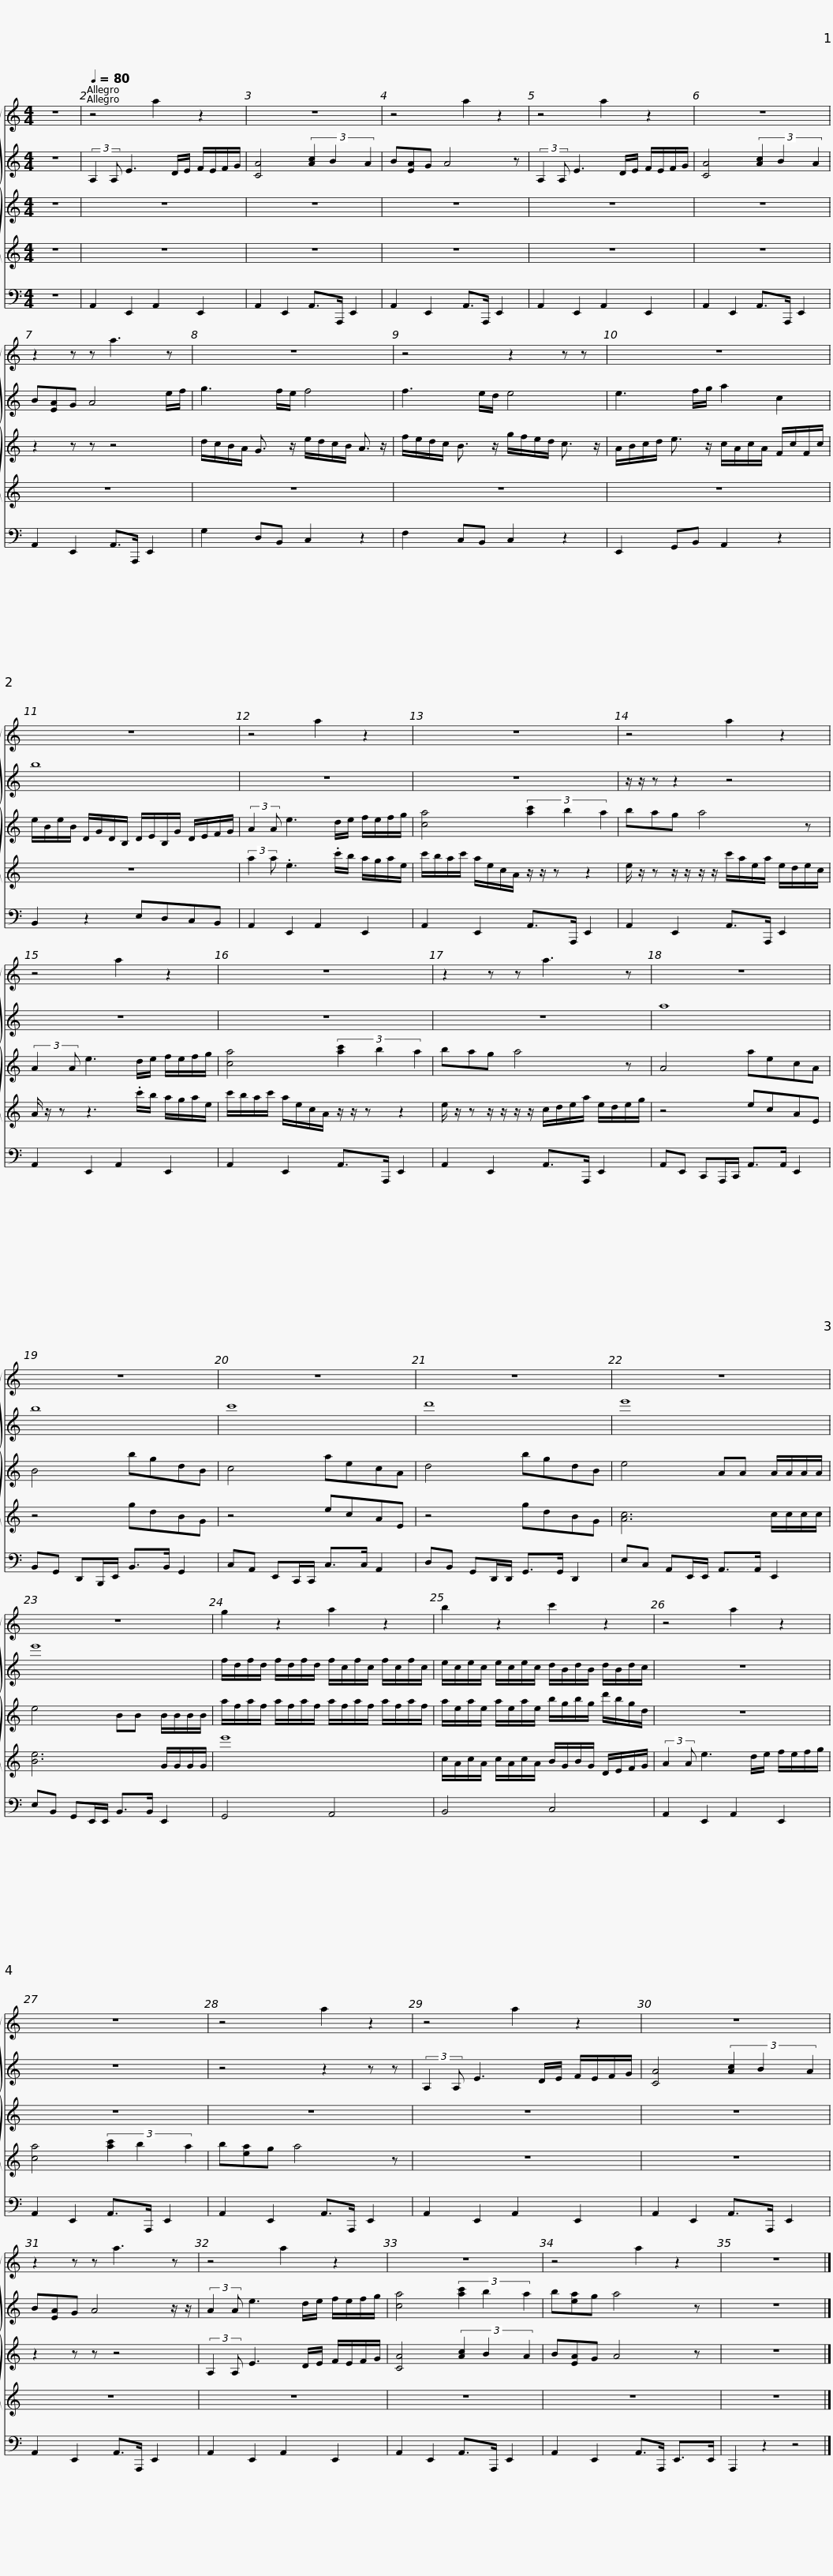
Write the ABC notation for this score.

X:1
%%score { 1 2 3 4 } 5
L:1/8
M:4/4
I:linebreak $
K:C
V:1 treble
V:2 treble
V:3 treble
V:4 treble
V:5 bass
V:1
 z8 |[Q:1/4=80][Q:1/4=80] z4 a2 z2 | z8 | z4 a2 z2 |$ z4 a2 z2 | %5
 z8 | z2 z z a3 z | z8 |$ z4 z2 z z | z8 |$ %10
 z8 | z4 a2 z2 |$ z8 | z4 a2 z2 |$ z4 a2 z2 | %15
 z8 |$ z2 z z a3 z | z8 | z8 |$ z8 | %20
 z8 | z8 |$ z8 | g2 z2 a2 z2 |$ b2 z2 c'2 z2 | %25
 z4 a2 z2 | z8 |$ z4 a2 z2 | z4 a2 z2 | z8 | %30
 z2 z z a3 z |$ z4 a2 z2 | z8 | z4 a2 z2 | z8 |] %35
V:2
 z8 | (3:2:2A,2 A, E3 D/E/ F/E/F/G/ | [CA]4 (3[Ac]2 B2 A2 | B[EA]G A4 z |$ (3:2:2A,2 A, E3 D/E/ F/E/F/G/ | %5
 [CA]4 (3[Ac]2 B2 A2 | B[EA]G A4 e/f/ | g3 f/e/ f4 |$ f3 e/d/ e4 | e3 f/g/ a2 c2 |$ %10
 b8 | z8 |$ z8 | z/ z/ z z2 z4 |$ z8 | %15
 z8 |$ z8 | a8 | b8 |$ c'8 | %20
 d'8 | e'8 |$ e'8 | f/d/f/d/ f/d/f/d/ f/c/f/c/ f/c/f/c/ |$ e/c/e/c/ e/c/e/c/ d/B/d/B/ d/B/d/c/ | %25
 z8 | z8 |$ z4 z2 z z | (3:2:2A,2 A, E3 D/E/ F/E/F/G/ | [CA]4 (3[Ac]2 B2 A2 | %30
 B[EA]G A4 z/ z/ |$ (3:2:2A2 A e3 d/e/ f/e/f/g/ | [ca]4 (3[ac']2 b2 a2 | b[ea]g a4 z | z8 |] %35
V:3
 z8 | z8 | z8 | z8 |$ z8 | %5
 z8 | z2 z z z4 | d/c/B/A/ G3/2 z/ e/d/c/B/ A3/2 z/ |$ f/e/d/c/ B3/2 z/ g/f/e/d/ c3/2 z/ | A/B/c/d/ e3/2 z/ c/A/c/A/ F/c/F/c/ |$ %10
 e/B/e/B/ D/G/D/B,/ D/E/B,/G/ D/E/F/G/ | (3:2:2A2 A e3 d/e/ f/e/f/g/ |$ [ca]4 (3[ac']2 b2 a2 | bag a4 z |$ (3:2:2A2 A e3 d/e/ f/e/f/g/ | %15
 [ca]4 (3[ac']2 b2 a2 |$ bag a4 z | A4 aecA | B4 bgdB |$ c4 aecA | %20
 d4 bgdB | e4 AA A/A/A/A/ |$ e4 BB B/B/B/B/ | a/f/a/f/ a/f/a/f/ a/f/a/f/ a/f/a/f/ |$ a/e/a/e/ a/e/a/e/ b/g/b/g/ d'/b/g/d/ | %25
 z8 | z8 |$ z8 | z8 | z8 | %30
 z2 z z z4 |$ (3:2:2A,2 A, E3 D/E/ F/E/F/G/ | [CA]4 (3[Ac]2 B2 A2 | B[EA]G A4 z | z8 |] %35
V:4
 z8 | z8 | z8 | z8 |$ z8 | %5
 z8 | z8 | z8 |$ z8 | z8 |$ %10
 z8 | (3:2:2a2 a .e3 .c'/b/ a/g/a/e/ |$ c'/b/a/c'/ a/e/c/A/ z/ z/ z z2 | e/ z/ z z/ z/ z/ z/ c'/a/e/a/ e/d/e/c/ |$ A/ z/ z z3 .c'/b/ a/g/a/e/ | %15
 c'/b/a/c'/ a/e/c/A/ z/ z/ z z2 |$ e/ z/ z z/ z/ z/ z/ c/d/e/a/ e/d/e/g/ | z4 ecAE | z4 gdBG |$ z4 ecAE | %20
 z4 gdBG | [Ac]6 c/c/c/c/ |$ [Be]6 G/G/G/G/ | e'8 |$ c/A/c/A/ c/A/c/A/ B/G/B/G/ D/E/F/G/ | %25
 (3:2:2A2 A e3 d/e/ f/e/f/g/ | [ca]4 (3[ac']2 b2 a2 |$ b[ea]g a4 z | z8 | z8 | %30
 z8 |$ z8 | z8 | z8 | z8 |] %35
V:5
 z8 | A,,2 E,,2 A,,2 E,,2 | A,,2 E,,2 A,,>A,,, E,,2 | A,,2 E,,2 A,,>A,,, E,,2 |$ A,,2 E,,2 A,,2 E,,2 | %5
 A,,2 E,,2 A,,>A,,, E,,2 | A,,2 E,,2 A,,>A,,, E,,2 | G,2 D,B,, C,2 z2 |$ F,2 C,B,, C,2 z2 | E,,2 G,,B,, A,,2 z2 |$ %10
 B,,2 z2 E,D,C,B,, | A,,2 E,,2 A,,2 E,,2 |$ A,,2 E,,2 A,,>A,,, E,,2 | A,,2 E,,2 A,,>A,,, E,,2 |$ A,,2 E,,2 A,,2 E,,2 | %15
 A,,2 E,,2 A,,>A,,, E,,2 |$ A,,2 E,,2 A,,>A,,, E,,2 | A,,E,, C,,A,,,/C,,/ A,,>A,, E,,2 | B,,G,, D,,B,,,/E,,/ B,,>B,, G,,2 |$ C,A,, E,,C,,/C,,/ C,>C, A,,2 | %20
 D,B,, G,,D,,/D,,/ G,,>G,, D,,2 | E,C, A,,E,,/E,,/ A,,>A,, E,,2 |$ E,B,, G,,E,,/E,,/ B,,>B,, E,,2 | G,,4 A,,4 |$ B,,4 C,4 | %25
 A,,2 E,,2 A,,2 E,,2 | A,,2 E,,2 A,,>A,,, E,,2 |$ A,,2 E,,2 A,,>A,,, E,,2 | A,,2 E,,2 A,,2 E,,2 | A,,2 E,,2 A,,>A,,, E,,2 | %30
 A,,2 E,,2 A,,>A,,, E,,2 |$ A,,2 E,,2 A,,2 E,,2 | A,,2 E,,2 A,,>A,,, E,,2 | A,,2 E,,2 A,,>A,,, E,,>E,, | A,,,2 z2 z4 |] %35
